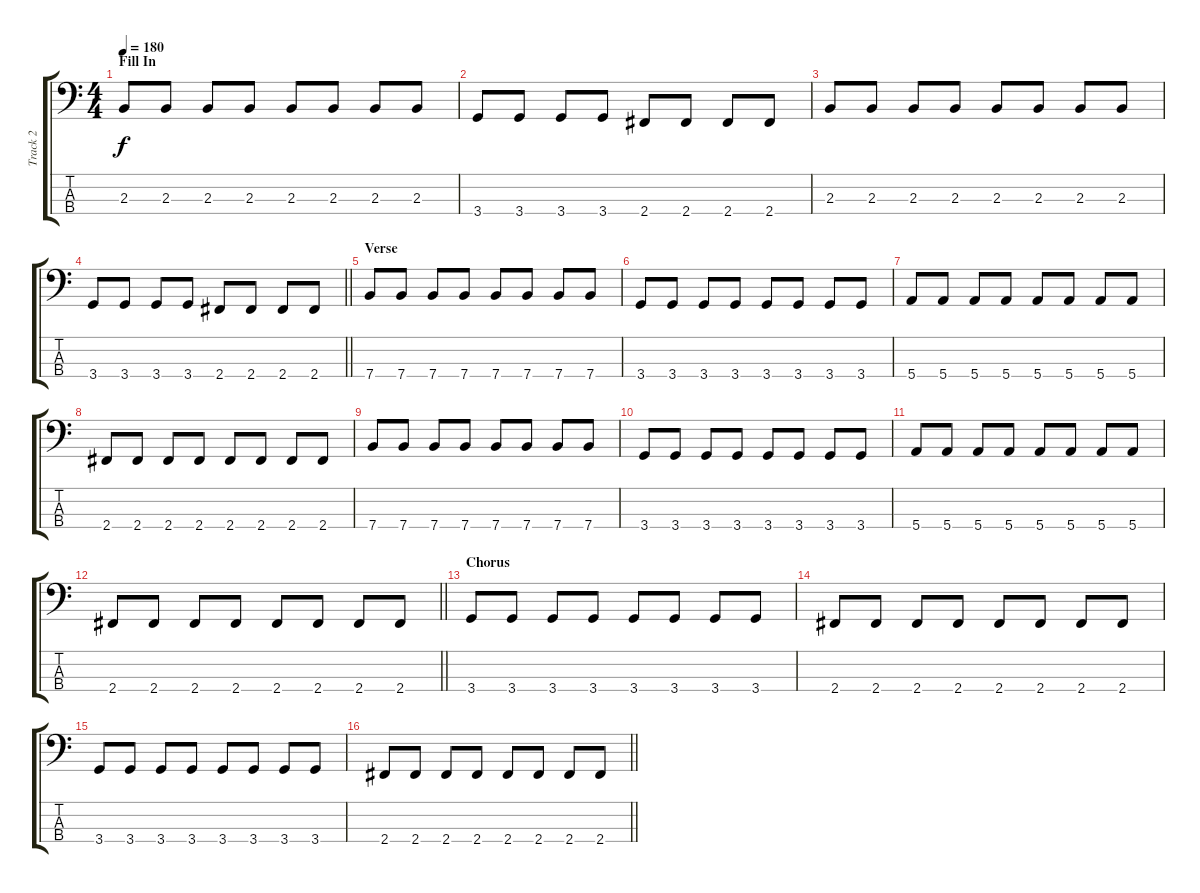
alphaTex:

\track ("Track 2" "Track 2") {instrument electricbassfinger}
\staff {score tabs}
\tuning (G2 D2 A1 E1) {hide}
\ts (4 4)
\section ("" "Fill In")
\tempo 180
\clef f4
\ks c
2.3.8{dy f} 2.3.8 2.3.8 2.3.8 2.3.8 2.3.8 2.3.8 2.3.8 |
3.4.8 3.4.8 3.4.8 3.4.8 2.4.8 2.4.8 2.4.8 2.4.8 |
2.3.8 2.3.8 2.3.8 2.3.8 2.3.8 2.3.8 2.3.8 2.3.8 |
\barLineRight lightlight
3.4.8 3.4.8 3.4.8 3.4.8 2.4.8 2.4.8 2.4.8 2.4.8 |
\section ("" "Verse")
7.4.8 7.4.8 7.4.8 7.4.8 7.4.8 7.4.8 7.4.8 7.4.8 |
3.4.8 3.4.8 3.4.8 3.4.8 3.4.8 3.4.8 3.4.8 3.4.8 |
5.4.8 5.4.8 5.4.8 5.4.8 5.4.8 5.4.8 5.4.8 5.4.8 |
2.4.8 2.4.8 2.4.8 2.4.8 2.4.8 2.4.8 2.4.8 2.4.8 |
7.4.8 7.4.8 7.4.8 7.4.8 7.4.8 7.4.8 7.4.8 7.4.8 |
3.4.8 3.4.8 3.4.8 3.4.8 3.4.8 3.4.8 3.4.8 3.4.8 |
5.4.8 5.4.8 5.4.8 5.4.8 5.4.8 5.4.8 5.4.8 5.4.8 |
\barLineRight lightlight
2.4.8 2.4.8 2.4.8 2.4.8 2.4.8 2.4.8 2.4.8 2.4.8 |
\section ("" "Chorus")
3.4.8 3.4.8 3.4.8 3.4.8 3.4.8 3.4.8 3.4.8 3.4.8 |
2.4.8 2.4.8 2.4.8 2.4.8 2.4.8 2.4.8 2.4.8 2.4.8 |
3.4.8 3.4.8 3.4.8 3.4.8 3.4.8 3.4.8 3.4.8 3.4.8 |
\barLineRight lightlight
2.4.8 2.4.8 2.4.8 2.4.8 2.4.8 2.4.8 2.4.8 2.4.8
